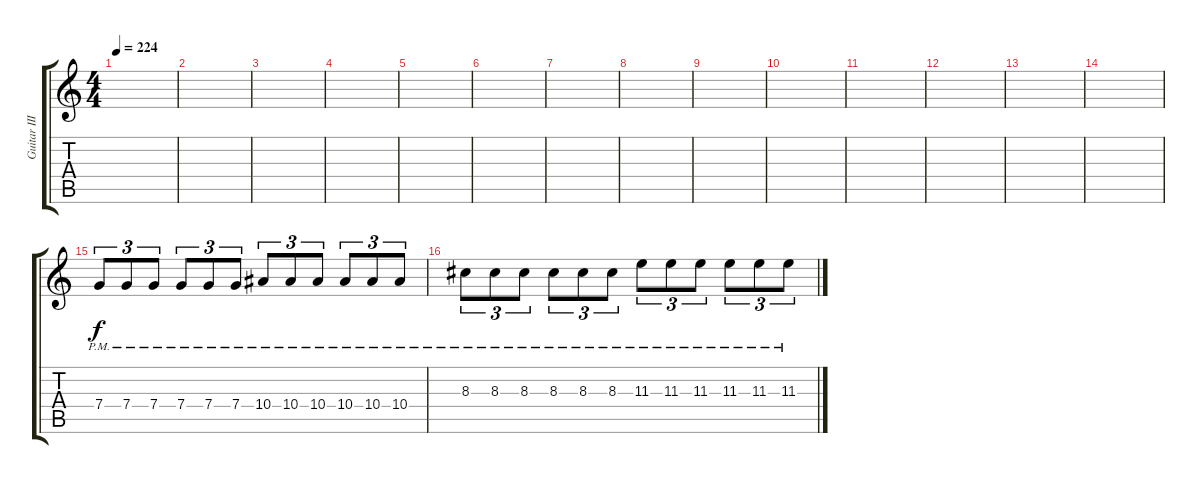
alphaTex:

\track ("Guitar III" "Guitar III") {mute instrument distortionguitar}
\staff {score tabs}
\tuning (D4 A3 F3 C3 G2 D2) {hide}
\ts (4 4)
\tempo 224
\clef g2
\ks c
|
|
|
|
|
|
|
|
|
|
|
|
|
|
7.4{pm}.8{tu (3 2) volume 14 balance 4} 7.4{pm}.8{tu (3 2)} 7.4{pm}.8{tu (3 2)} 7.4{pm}.8{tu (3 2)} 7.4{pm}.8{tu (3 2)} 7.4{pm}.8{tu (3 2)} 10.4{pm}.8{tu (3 2)} 10.4{pm}.8{tu (3 2)} 10.4{pm}.8{tu (3 2)} 10.4{pm}.8{tu (3 2)} 10.4{pm}.8{tu (3 2)} 10.4{pm}.8{tu (3 2)} |
8.3{pm}.8{tu (3 2)} 8.3{pm}.8{tu (3 2)} 8.3{pm}.8{tu (3 2)} 8.3{pm}.8{tu (3 2)} 8.3{pm}.8{tu (3 2)} 8.3{pm}.8{tu (3 2)} 11.3{pm}.8{tu (3 2)} 11.3{pm}.8{tu (3 2)} 11.3{pm}.8{tu (3 2)} 11.3{pm}.8{tu (3 2)} 11.3{pm}.8{tu (3 2)} 11.3{pm}.8{tu (3 2)}
